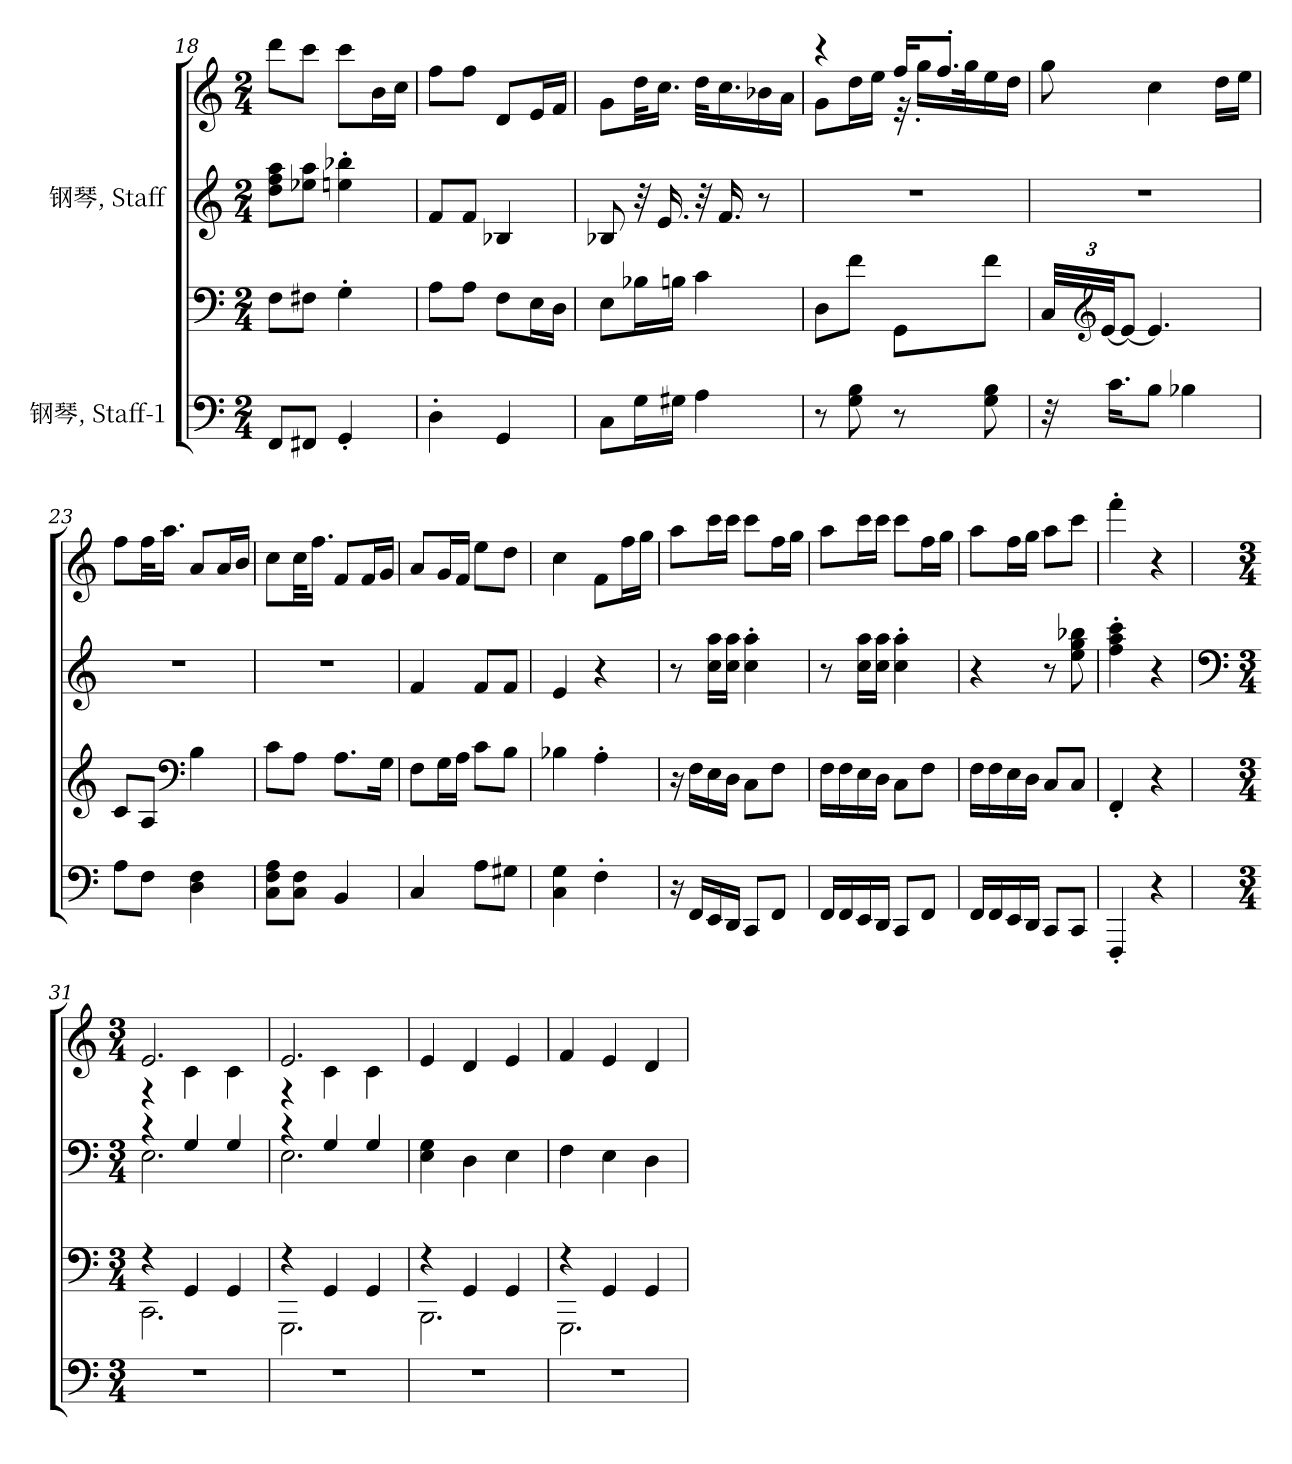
**kern	**kern	**kern	**kern
*part2	*part2	*part1	*part1
*staff4	*staff3	*staff2	*staff1
*I"钢琴, Staff-1	*	*I"钢琴, Staff	*
*clefF4	*clefF4	*clefG2	*clefG2
*k[]	*k[]	*k[]	*k[]
*M2/4	*M2/4	*M2/4	*M2/4
=18	=18	=18	=18
8FF/L	8F\L	8dd\ 8ff\ 8aa\L	8ddd\L
8FF#X/J	8F#X\J	8ee-X\ 8aa\J	8ccc\J
4GG'/	4G'\	4een\' 4bb-X\'	8ccc\L
.	.	.	16b\L
.	.	.	16cc\JJ
!!LO:LB:g=z
=19	=19	=19	=19
4D'\	8A\L	8f/L	8ff\L
.	8A\J	8f/J	8ff\J
4GG/	8F\L	4B-X/	8d/L
.	16E\L	.	16e/L
.	16D\JJ	.	16f/JJ
=20	=20	=20	=20
8C\L	8E\L	8B-X/	8g\L
16G\L	16B-X\L	32r	32dd\KL
.	.	16.e/	16.cc\JJ
16G#X\JJ	16Bn\JJ	.	.
4A\	4c\	32r	32dd\KLL
.	.	16.f/	16.cc\
.	.	8r	16b-X\
.	.	.	16a\JJ
=21	=21	=21	=21
*	*	*	*^
8r	8D\L	2r	4r	8g\L
8G\ 8B\	8f\J	.	.	16dd\L
.	.	.	.	16ee\JJ
8r	8GG\L	.	16ff/KL	32r
.	.	.	.	16gg'\LL
.	.	.	8.ff'/J	.
.	.	.	.	32gg\K
8G\ 8B\	8f\J	.	.	16ee\
.	.	.	.	16dd\JJ
*	*	*	*v	*v
=22	=22	=22	=22
*	*Xbrackettup	*	*
32r	48C/LLL	2r	8gg\
*	*clefG2	*	*
.	[48e/JJ	.	.
16.c\KL	.	.	.
.	12e/J_	.	.
8B\J	4.e/]	.	4cc\
4B-X\	.	.	.
.	.	.	16dd\LL
.	.	.	16ee\JJ
!!LO:LB:g=z
=23	=23	=23	=23
8A\L	8c/L	2r	8ff\L
8F\J	8A/J	.	32ff\KL
.	.	.	16.aa\JJ
*	*clefF4	*	*
4D\ 4F\	4B\	.	8a/L
.	.	.	16a/L
.	.	.	16b/JJ
=24	=24	=24	=24
8C\ 8F\ 8A\L	8c\L	2r	8cc\L
8C\ 8F\J	8A\J	.	32cc\KL
.	.	.	16.ff\JJ
4BB/	8.A\L	.	8f/L
.	.	.	16f/L
.	16G\Jk	.	16g/JJ
=25	=25	=25	=25
4C/	8F\L	4f/	8a/L
.	16G\L	.	16g/L
.	16A\JJ	.	16f/JJ
8A\L	8c\L	8f/L	8ee\L
8G#X\J	8B\J	8f/J	8dd\J
=26	=26	=26	=26
4C\ 4G\	4B-X\	4e/	4cc\
4F'\	4A'\	4r	8f\L
.	.	.	16ff\L
.	.	.	16gg\JJ
=27	=27	=27	=27
16r	16r	8r	8aa\L
16FF/LL	16F\LL	.	.
16EE/	16E\	16cc\ 16aa\LL	16ccc\L
16DD/JJ	16D\JJ	16cc\ 16aa\JJ	16ccc\JJ
8CC/L	8C\L	4cc\' 4aa\'	8ccc\L
8FF/J	8F\J	.	16ff\L
.	.	.	16gg\JJ
!!LO:PB:g=z
=28	=28	=28	=28
16FF/LL	16F\LL	8r	8aa\L
16FF/	16F\	.	.
16EE/	16E\	16cc\ 16aa\LL	16ccc\L
16DD/JJ	16D\JJ	16cc\ 16aa\JJ	16ccc\JJ
8CC/L	8C\L	4cc\' 4aa\'	8ccc\L
8FF/J	8F\J	.	16ff\L
.	.	.	16gg\JJ
=29	=29	=29	=29
16FF/LL	16F\LL	4r	8aa\L
16FF/	16F\	.	.
16EE/	16E\	.	16ff\L
16DD/JJ	16D\JJ	.	16gg\JJ
8CC/L	8C/L	8r	8aa\L
8CC/J	8C/J	8ee\ 8gg\ 8bb-X\	8ccc\J
=30	=30	=30	=30
4FFF'/	4FF'/	4ff\' 4aa\' 4ccc\'	4fff'\
4r	4r	4r	4r
=31	=31	=31	=31
*	*	*clefF4	*
*M3/4	*M3/4	*M3/4	*M3/4
*	*	*	*MM110
*	*^	*^	*^
2.r	4r	2.CC\	4r	2.E\	2.e/	4r
.	4GG/	.	4G/	.	.	4c\
.	4GG/	.	4G/	.	.	4c\
=32	=32	=32	=32	=32	=32	=32
2.r	4r	2.GGG\	4r	2.E\	2.e/	4r
.	4GG/	.	4G/	.	.	4c\
.	4GG/	.	4G/	.	.	4c\
*	*	*	*v	*v	*	*
*	*	*	*	*v	*v
=33	=33	=33	=33	=33
2.r	4r	2.BBB\	4E\ 4G\	4e/
.	4GG/	.	4D\	4d/
.	4GG/	.	4E\	4e/
=34	=34	=34	=34	=34
2.r	4r	2.GGG\	4F\	4f/
.	4GG/	.	4E\	4e/
.	4GG/	.	4D\	4d/
*	*v	*v	*	*
=	=	=	=
*-	*-	*-	*-
